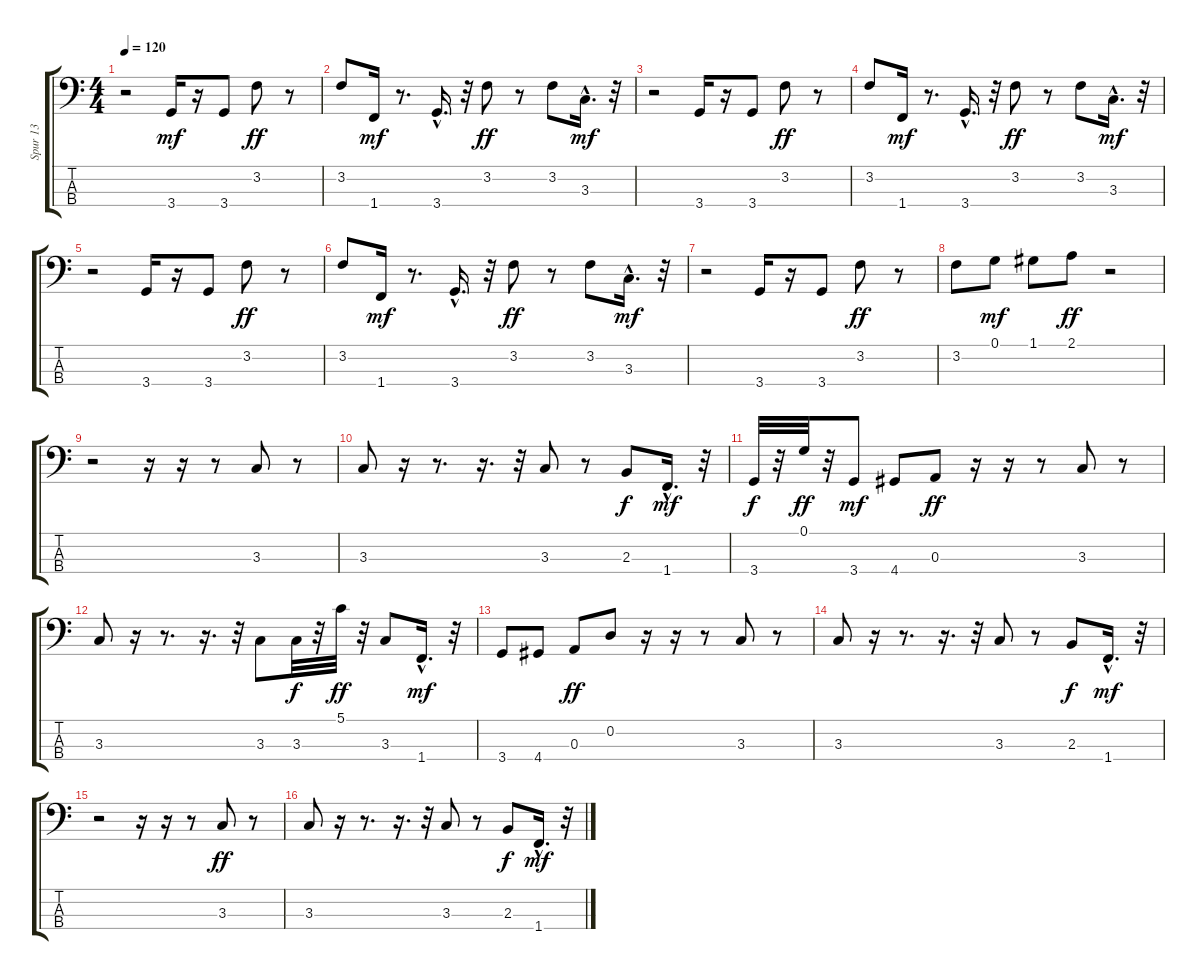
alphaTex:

\track ("Spur 13" "Spur 13") {instrument slapbass1}
\staff {score tabs}
\tuning (G2 D2 A1 E1) {hide}
\ts (4 4)
\tempo 120
\clef f4
\ks c
r.2{dy mf} 3.4.16 r.16 3.4.8 3.2.8{dy ff} r.8 |
3.2.8 1.4.16{dy mf} r.8{d} 3.4{hac}.16{d} r.32 3.2.8{dy ff} r.8 3.2.8 3.3{hac}.16{d dy mf} r.32 |
r.2 3.4.16 r.16 3.4.8 3.2.8{dy ff} r.8 |
3.2.8 1.4.16{dy mf} r.8{d} 3.4{hac}.16{d} r.32 3.2.8{dy ff} r.8 3.2.8 3.3{hac}.16{d dy mf} r.32 |
r.2 3.4.16 r.16 3.4.8 3.2.8{dy ff} r.8 |
3.2.8 1.4.16{dy mf} r.8{d} 3.4{hac}.16{d} r.32 3.2.8{dy ff} r.8 3.2.8 3.3{hac}.16{d dy mf} r.32 |
r.2 3.4.16 r.16 3.4.8 3.2.8{dy ff} r.8 |
3.2.8 0.1.8{dy mf} 1.1.8 2.1.8{dy ff} r.2 |
r.2 r.16 r.16 r.8 3.3.8 r.8 |
3.3.8 r.16 r.8{d} r.16{d} r.32 3.3.8 r.8 2.3.8{dy f} 1.4{hac}.16{d dy mf} r.32 |
3.4.32{dy f} r.32 0.1.32{dy ff} r.32 3.4.8{dy mf} 4.4.8 0.3.8{dy ff} r.16 r.16 r.8 3.3.8 r.8 |
3.3.8 r.16 r.8{d} r.16{d} r.32 3.3.8 3.3.32{dy f} r.32 5.1.32{dy ff} r.32 3.3.8 1.4{hac}.16{d dy mf} r.32 |
3.4.8 4.4.8 0.3.8{dy ff} 0.2.8 r.16 r.16 r.8 3.3.8 r.8 |
3.3.8 r.16 r.8{d} r.16{d} r.32 3.3.8 r.8 2.3.8{dy f} 1.4{hac}.16{d dy mf} r.32 |
r.2 r.16 r.16 r.8 3.3.8{dy ff} r.8 |
3.3.8 r.16 r.8{d} r.16{d} r.32 3.3.8 r.8 2.3.8{dy f} 1.4{hac}.16{d dy mf} r.32
